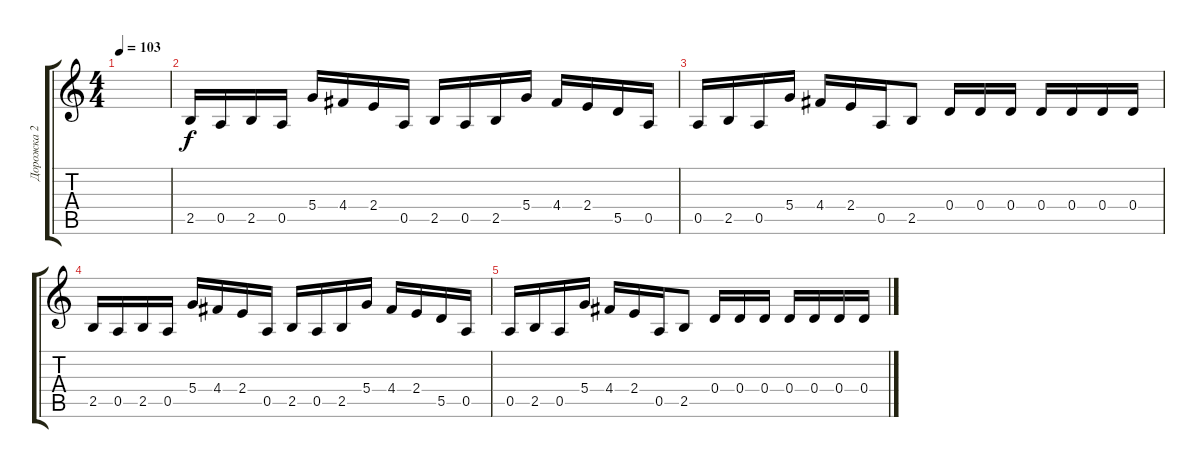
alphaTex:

\track ("Дорожка 2" "Дорожка 2") {instrument overdrivenguitar}
\staff {score tabs}
\tuning (E4 B3 G3 D3 A2 E2) {hide}
\ts (4 4)
\tempo 103
\clef g2
\ks c
|
2.5.16 0.5.16 2.5.16 0.5.16 5.4.16 4.4.16 2.4.16 0.5.16 2.5.16 0.5.16 2.5.16 5.4.16 4.4.16 2.4.16 5.5.16 0.5.16 |
0.5.16 2.5.16 0.5.16 5.4.16 4.4.16 2.4.16 0.5.16 2.5.8 0.4.16 0.4.16 0.4.16 0.4.16 0.4.16 0.4.16 0.4.16 |
2.5.16 0.5.16 2.5.16 0.5.16 5.4.16 4.4.16 2.4.16 0.5.16 2.5.16 0.5.16 2.5.16 5.4.16 4.4.16 2.4.16 5.5.16 0.5.16 |
0.5.16 2.5.16 0.5.16 5.4.16 4.4.16 2.4.16 0.5.16 2.5.8 0.4.16 0.4.16 0.4.16 0.4.16 0.4.16 0.4.16 0.4.16
